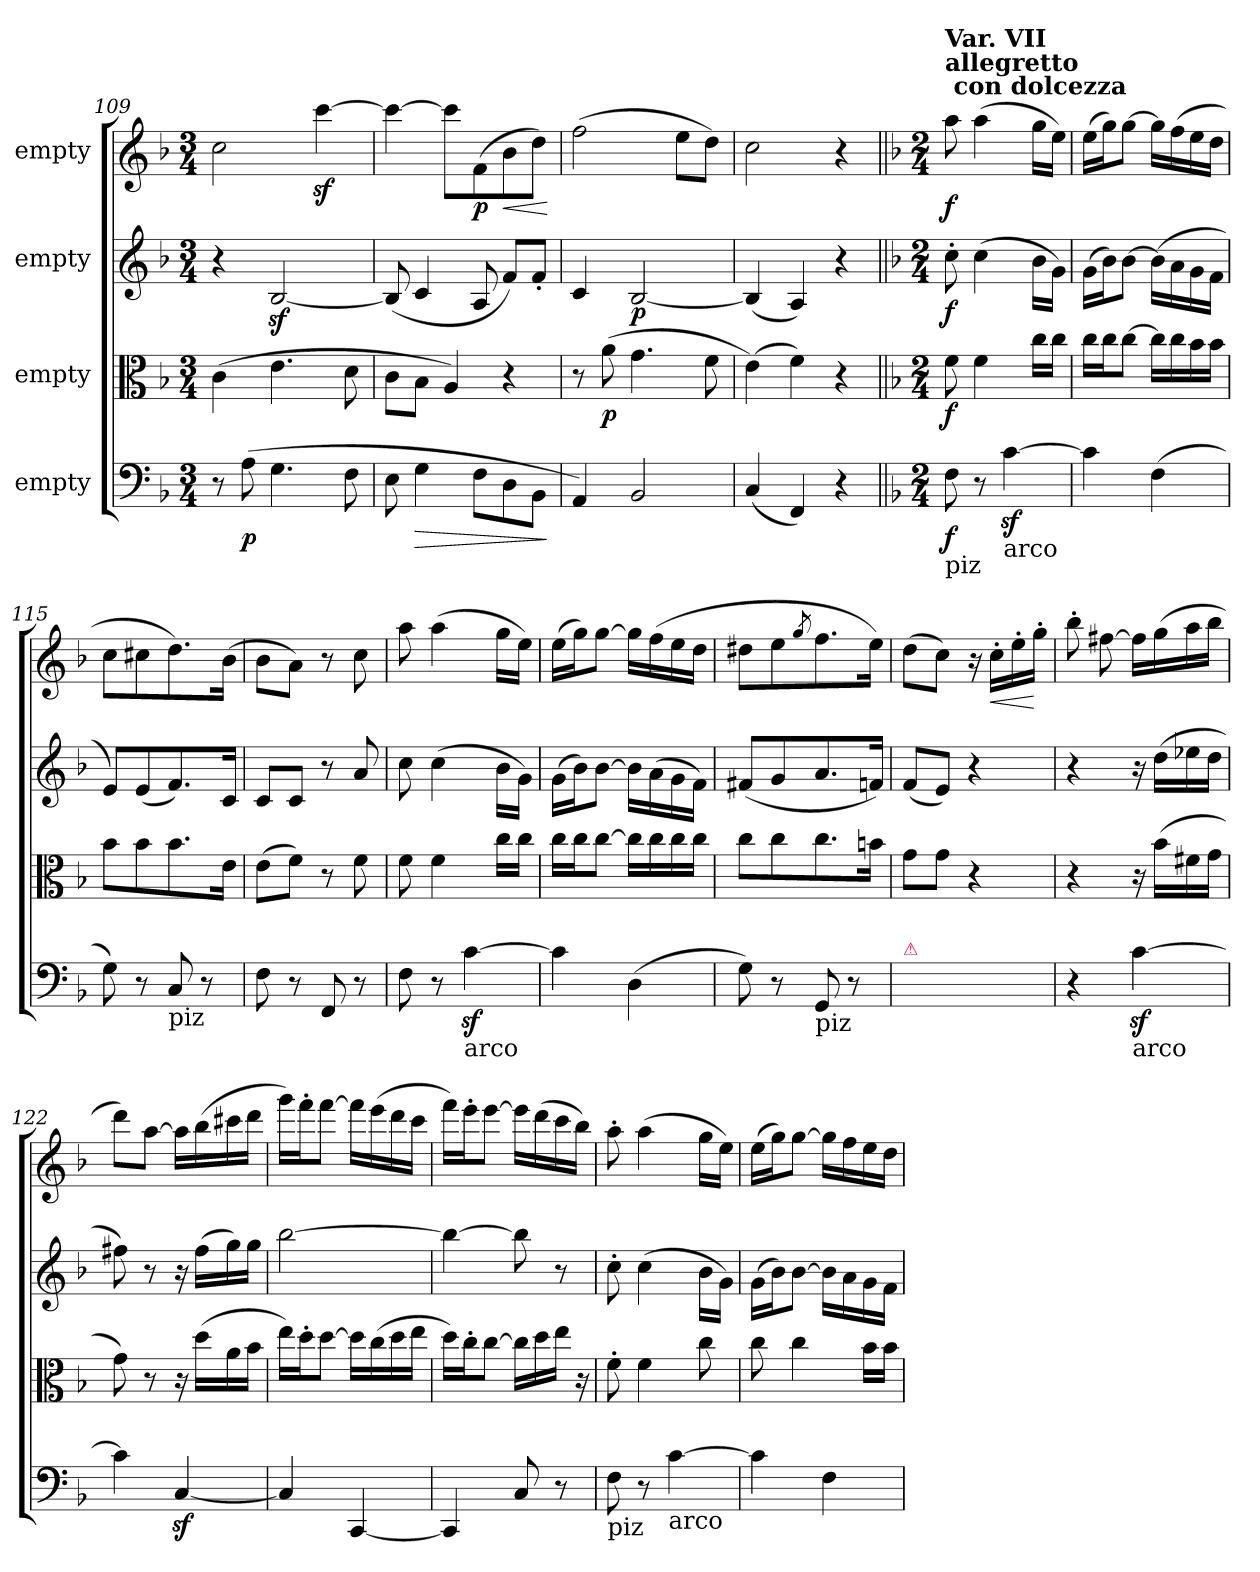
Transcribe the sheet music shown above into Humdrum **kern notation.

**kern	**dynam	**kern	**dynam	**kern	**dynam	**kern	**dynam
*part4	*part4	*part3	*part3	*part2	*part2	*part1	*part1
*staff4	*staff4	*staff3	*staff3	*staff2	*staff2	*staff1	*staff1
*I"empty	*	*I"empty	*	*I"empty	*	*I"empty	*
*clefF4	*	*clefC3	*	*clefG2	*	*clefG2	*
*k[b-]	*	*k[b-]	*	*k[b-]	*	*k[b-]	*
*M3/4	*	*M3/4	*	*M3/4	*	*M3/4	*
=109	=109	=109	=109	=109	=109	=109	=109
8r	.	(<4c\	.	4r	.	2cc\	.
(8A\	p	.	.	.	.	.	.
4.G\	.	4.e\	.	[2B-z/	.	.	.
.	.	.	.	.	.	[4cccz\	.
8F\	.	8d\	.	.	.	.	.
=110	=110	=110	=110	=110	=110	=110	=110
8E\	.	8c\L	.	(8B-/]	.	4ccc\_	.
!	!LO:HP:b	!	!	!	!	!	!
4G\	>	8B-\J	.	4c/	.	.	.
.	.	4A/)	.	.	.	8ccc\L]	.
8F\L	.	.	.	8A/	.	(8f\	p
!	!	!	!	!	!	!	!LO:HP:b
8D\	.	4r	.	8f/L)	.	8b-\	<
8BB-\J	.	.	.	8f'/J	.	8dd\J)	.
.	]	.	.	.	.	.	[
=111	=111	=111	=111	=111	=111	=111	=111
4AA/)	.	8r	.	4c/	.	(2ff\	.
.	.	(8a\	p	.	.	.	.
2BB-/	.	4.g\	.	[2B-/	p	.	.
.	.	.	.	.	.	8ee\L	.
.	.	8f\	.	.	.	8dd\J)	.
=112	=112	=112	=112	=112	=112	=112	=112
(4C/	.	(4e\)	.	(4B-/]	.	2cc\	.
4FF/)	.	4f\)	.	4A/)	.	.	.
4r	.	4r	.	4r	.	4r	.
=113||	=113||	=113||	=113||	=113||	=113||	=113||	=113||
*k[b-]	*	*k[b-]	*	*k[b-]	*	*k[b-]	*
*M2/4	*	*M2/4	*	*M2/4	*	*M2/4	*
*	*	*	*	*	*	*MM88	*
!	!	!	!	!	!	!LO:TX:a:B:t=allegretto\n con dolcezza	!
!	!	!	!	!	!	!LO:TX:a:B:t=Var. VII	!
!LO:TX:b:t=piz	!	!	!	!	!	!	!
8F\	f	8f\	f	8cc'\	f	8aa\	f
8r	.	4f\	.	(4cc\	.	(4aa\	.
!LO:TX:b:t=arco	!	!	!	!	!	!	!
[4cz>\	.	.	.	.	.	.	.
.	.	16cc\LL	.	16b-\LL	.	16gg\LL	.
.	.	16cc\JJ	.	16g\JJ)	.	16ee\JJ)	.
=114	=114	=114	=114	=114	=114	=114	=114
4c\]	.	16cc\LL	.	(16g\LL	.	(16ee\LL	.
.	.	16cc\J	.	16b-\J)	.	16gg\J)	.
.	.	[8cc\J	.	[8b-\J	.	[8gg\J	.
(4F\	.	16cc\LL]	.	(16b-\LL]	.	16gg\LL]	.
.	.	16cc\	.	16a\	.	(16ff\	.
.	.	16b-\	.	16g\	.	16ee\	.
.	.	16b-\JJ	.	16f\JJ	.	16dd\JJ	.
=115	=115	=115	=115	=115	=115	=115	=115
8G\)	.	8b-\L	.	8e/L)	.	8cc\L	.
8r	.	8b-\	.	(8e/	.	8cc#X\	.
!LO:TX:b:t=piz	!	!	!	!	!	!	!
8C/	.	8.b-\	.	8.f/)	.	8.dd\)	.
8r	.	.	.	.	.	.	.
.	.	16e\Jk	.	16c/Jk	.	(16b-\Jk	.
=116	=116	=116	=116	=116	=116	=116	=116
8F\	.	(8e\L	.	8c/L	.	8b-\L	.
8r	.	8f\J)	.	8c/J	.	8a\J)	.
8FF/	.	8r	.	8r	.	8r	.
8r	.	8f\	.	8a/	.	8cc\	.
=117	=117	=117	=117	=117	=117	=117	=117
8F\	.	8f\	.	8cc\	.	8aa\	.
8r	.	4f\	.	(4cc\	.	(4aa\	.
!LO:TX:b:t=arco	!	!	!	!	!	!	!
[4cz>\	.	.	.	.	.	.	.
.	.	16cc\LL	.	16b-\LL	.	16gg\LL	.
.	.	16cc\JJ	.	16g\JJ)	.	16ee\JJ)	.
=118	=118	=118	=118	=118	=118	=118	=118
4c\]	.	16cc\LL	.	(16g\LL	.	(16ee\LL	.
.	.	16cc\J	.	16b-\J)	.	16gg\J)	.
.	.	[8cc\J	.	[8b-\J	.	[8gg\J	.
(4D\	.	16cc\LL]	.	16b-\LL]	.	16gg\LL]	.
.	.	16cc\	.	(16a\	.	(16ff\	.
.	.	16cc\	.	16g\	.	16ee\	.
.	.	16cc\JJ	.	16f\JJ)	.	16dd\JJ	.
=119	=119	=119	=119	=119	=119	=119	=119
8G\)	.	8cc\L	.	(8f#X/L	.	8dd#X\L	.
8r	.	8cc\	.	8g/	.	8ee\	.
.	.	.	.	.	.	8qgg/	.
!LO:TX:b:t=piz	!	!	!	!	!	!	!
8GG/	.	8.cc\	.	8.a/	.	8.ff\	.
8r	.	.	.	.	.	.	.
.	.	16bn\Jk	.	16fn/Jk)	.	16ee\Jk)	.
=120	=120	=120	=120	=120	=120	=120	=120
!LO:TX:a:color=crimson:t=⚠	!	!	!	!	!	!	!
2ryy	.	8g\L	.	(8f/L	.	(8dd\L	.
.	.	8g\J	.	8e/J)	.	8cc\J)	.
.	.	4r	.	4r	.	16r	.
!	!	!	!	!	!	!	!LO:HP:b
.	.	.	.	.	.	16cc'\LL	<
.	.	.	.	.	.	16ee'\	.
.	.	.	.	.	.	16gg'\JJ	[
=121	=121	=121	=121	=121	=121	=121	=121
4r	.	4r	.	4r	.	8bb-'\	.
.	.	.	.	.	.	[8ff#X\	.
!LO:TX:b:t=arco	!	!	!	!	!	!	!
[4cz\	.	16r	.	16r	.	16ff#\LL]	.
.	.	(16b-\LL	.	(16dd\LL	.	(16gg\	.
.	.	16f#X\	.	16ee-X\	.	16aa\	.
.	.	16g\JJ	.	16dd\JJ	.	16bb-\JJ	.
=122	=122	=122	=122	=122	=122	=122	=122
4c\]	.	8g\)	.	8ff#X\)	.	8ddd\L)	.
.	.	8r	.	8r	.	[8aa\J	.
[4Cz/	.	16r	.	16r	.	16aa\LL]	.
.	.	(16dd\LL	.	(16ff#\LL	.	(16bb-\	.
.	.	16a\	.	16gg\)	.	16ccc#X\	.
.	.	16b-\JJ	.	16gg\JJ	.	16ddd\JJ	.
=123	=123	=123	=123	=123	=123	=123	=123
4C/]	.	16ee\LL)	.	[2bb-\	.	16ggg\LL)	.
.	.	16dd'\J	.	.	.	16fff'\J	.
.	.	[8dd\J	.	.	.	[8fff\J	.
[4CC/	.	16dd\LL]	.	.	.	16fff\LL]	.
.	.	(16cc\	.	.	.	(16eee\	.
.	.	16dd\	.	.	.	16ddd\	.
.	.	16ee\JJ	.	.	.	16ccc\JJ	.
=124	=124	=124	=124	=124	=124	=124	=124
4CC/]	.	16dd\LL)	.	4bb-\_	.	16fff\LL)	.
.	.	16cc'\J	.	.	.	16eee'\J	.
.	.	[8cc\J	.	.	.	[8eee\J	.
8C/	.	16cc\LL]	.	8bb-\]	.	16eee\LL]	.
.	.	16dd\	.	.	.	(16ddd\	.
8r	.	16ee\JJ	.	8r	.	16ccc\	.
.	.	16r	.	.	.	16bb-\JJ)	.
=125	=125	=125	=125	=125	=125	=125	=125
!LO:TX:b:t=piz	!	!	!	!	!	!	!
8F\	.	8f'\	.	8cc'\	.	8aa'\	.
8r	.	4f\	.	(4cc\	.	(4aa\	.
!LO:TX:b:t=arco	!	!	!	!	!	!	!
[4c\	.	.	.	.	.	.	.
.	.	8cc\	.	16b-\LL	.	16gg\LL	.
.	.	.	.	16g\JJ)	.	16ee\JJ)	.
=126	=126	=126	=126	=126	=126	=126	=126
4c\]	.	8cc\	.	(16g\LL	.	(16ee\LL	.
.	.	.	.	16b-\J)	.	16gg\J)	.
.	.	4cc\	.	[8b-\J	.	[8gg\J	.
4F\	.	.	.	16b-\LL]	.	16gg\LL]	.
.	.	.	.	16a\	.	16ff\	.
.	.	16b-\LL	.	16g\	.	16ee\	.
.	.	16b-\JJ	.	16f\JJ	.	16dd\JJ	.
=	=	=	=	=	=	=	=
*-	*-	*-	*-	*-	*-	*-	*-
